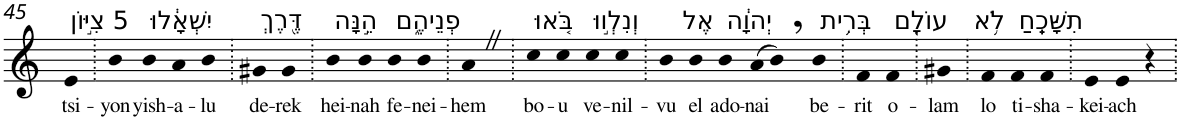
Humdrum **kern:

**kern	**text
*part1	*part1
*staff1	*staff1
*I"Piano	*
*I'Pno	*
!!LO:PB:g=z
*clefG2	*
*k[]	*
=45	=45
!LO:TX:a:t=5 צִיּ֣וֹן	!
!	!LO:LY:b
4e	tsi-
=46.	=46.
!	!LO:LY:b
4b	-yon
!LO:TX:a:t=יִשְׁאָ֔לוּ	!
!	!LO:LY:b
4b	yish-
!	!LO:LY:b
4a	-a-
!	!LO:LY:b
4b	-lu
=47.	=47.
!LO:TX:a:t=דֶּ֖רֶךְ	!
!	!LO:LY:b
4g#X	de-
!	!LO:LY:b
4g#	-rek
=48.	=48.
!LO:TX:a:t=הֵ֣נָּה	!
!	!LO:LY:b
4b	hei-
!	!LO:LY:b
4b	-nah
!LO:TX:a:t=פְנֵיהֶ֑ם	!
!	!LO:LY:b
4b	fe-
!	!LO:LY:b
4b	-nei-
=49.	=49.
!	!LO:LY:b
4aZ	-hem
=50.	=50.
!LO:TX:a:t=בֹּ֚אוּ	!
!	!LO:LY:b
4cc	bo-
!	!LO:LY:b
4cc	-u
!LO:TX:a:t=וְנִלְו֣וּ	!
!	!LO:LY:b
4cc	ve-
!	!LO:LY:b
4cc	-nil-
=51.	=51.
!	!LO:LY:b
4b	-vu
!LO:TX:a:t=אֶל	!
!	!LO:LY:b
4b	el
!LO:TX:a:t=יְהוָ֔ה	!
!	!LO:LY:b
4b	ado-
!	!LO:LY:b
(>8a	-nai
8b,)	.
!LO:TX:a:t=בְּרִ֥ית	!
!	!LO:LY:b
4b	be-
=52.	=52.
!	!LO:LY:b
4f	-rit
!LO:TX:a:t=עוֹלָ֖ם	!
!	!LO:LY:b
4f	o-
=53.	=53.
!	!LO:LY:b
4g#X	-lam
=54.	=54.
!LO:TX:a:t=לֹ֥א	!
!	!LO:LY:b
4f	lo
!LO:TX:a:t=תִשָּׁכֵֽחַ	!
!	!LO:LY:b
4f	ti-
!	!LO:LY:b
4f	-sha-
=55.	=55.
!	!LO:LY:b
4e	-kei-
!	!LO:LY:b
4e	-ach
4r	.
=.	=.
*-	*-
